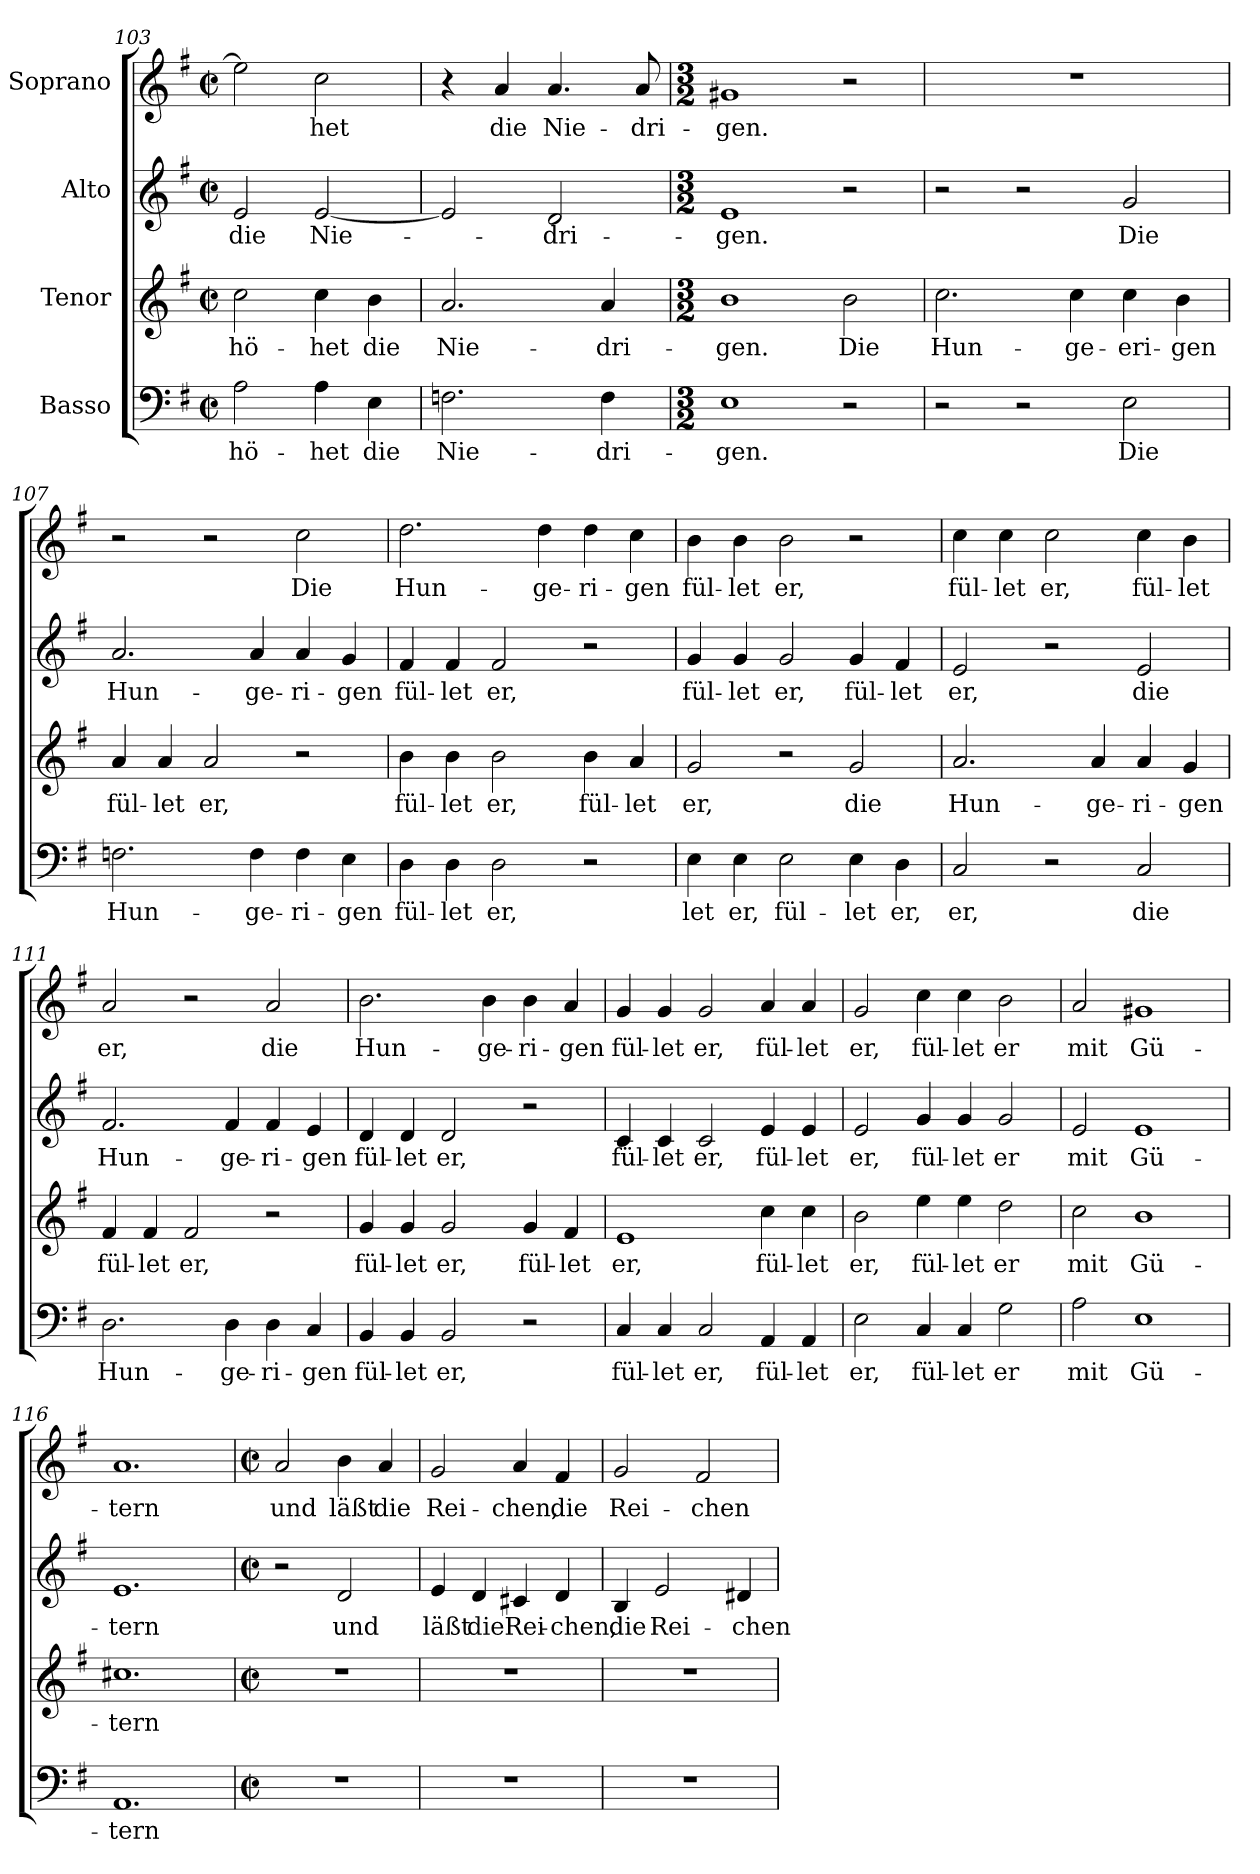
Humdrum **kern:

**kern	**text	**kern	**text	**kern	**text	**kern	**text
*part4	*part4	*part3	*part3	*part2	*part2	*part1	*part1
*staff4	*staff4	*staff3	*staff3	*staff2	*staff2	*staff1	*staff1
*I"Basso	*	*I"Tenor	*	*I"Alto	*	*I"Soprano	*
*clefF4	*	*clefG2	*	*clefG2	*	*clefG2	*
*	*	*ITrd7c12	*	*	*	*	*
*k[f#]	*	*k[f#]	*	*k[f#]	*	*k[f#]	*
*G:	*	*G:	*	*G:	*	*G:	*
*M2/2	*	*M2/2	*	*M2/2	*	*M2/2	*
*met(c|)	*	*met(c|)	*	*met(c|)	*	*met(c|)	*
=103	=103	=103	=103	=103	=103	=103	=103
!	!LO:LY:b	!	!LO:LY:b	!	!LO:LY:b	!	!
2A\	-hö-	2c\	-hö-	2e/	die	2ee\]	.
!	!LO:LY:b	!	!LO:LY:b	!	!LO:LY:b	!	!LO:LY:b
4A\	-het	4c\	-het	[2e/	Nie-	2cc\	-het
!	!LO:LY:b	!	!LO:LY:b	!	!	!	!
4E\	die	4B\	die	.	.	.	.
=104	=104	=104	=104	=104	=104	=104	=104
!	!LO:LY:b	!	!LO:LY:b	!	!	!	!
2.Fn\	Nie-	2.A/	Nie-	2e/]	.	4r	.
!	!	!	!	!	!	!	!LO:LY:b
.	.	.	.	.	.	4a/	die
!	!	!	!	!	!LO:LY:b	!	!LO:LY:b
.	.	.	.	2d/	-dri-	4.a/	Nie-
!	!LO:LY:b	!	!LO:LY:b	!	!	!	!
4F\	-dri-	4A/	-dri-	.	.	.	.
!	!	!	!	!	!	!	!LO:LY:b
.	.	.	.	.	.	8a/	-dri-
=105	=105	=105	=105	=105	=105	=105	=105
*M3/2	*	*M3/2	*	*M3/2	*	*M3/2	*
!	!LO:LY:b	!	!LO:LY:b	!	!LO:LY:b	!	!LO:LY:b
1E	-gen.	1B	-gen.	1e	-gen.	1g#X	-gen.
!	!	!	!LO:LY:b	!	!	!	!
2r	.	2B\	Die	2r	.	2r	.
=106	=106	=106	=106	=106	=106	=106	=106
!	!	!	!LO:LY:b	!	!	!	!
2r	.	2.c\	Hun-	2r	.	1.r	.
2r	.	.	.	2r	.	.	.
!	!	!	!LO:LY:b	!	!	!	!
.	.	4c\	-ge-	.	.	.	.
!	!LO:LY:b	!	!LO:LY:b	!	!LO:LY:b	!	!
2E\	Die	4c\	-eri-	2g/	Die	.	.
!	!	!	!LO:LY:b	!	!	!	!
.	.	4B\	-gen	.	.	.	.
!!LO:LB:g=z
=107	=107	=107	=107	=107	=107	=107	=107
!	!LO:LY:b	!	!LO:LY:b	!	!LO:LY:b	!	!
2.Fn\	Hun-	4A/	fül-	2.a/	Hun-	2r	.
!	!	!	!LO:LY:b	!	!	!	!
.	.	4A/	-let	.	.	.	.
!	!	!	!LO:LY:b	!	!	!	!
.	.	2A/	er,	.	.	2r	.
!	!LO:LY:b	!	!	!	!LO:LY:b	!	!
4F\	-ge-	.	.	4a/	-ge-	.	.
!	!LO:LY:b	!	!	!	!LO:LY:b	!	!LO:LY:b
4F\	-ri-	2r	.	4a/	-ri-	2cc\	Die
!	!LO:LY:b	!	!	!	!LO:LY:b	!	!
4E\	-gen	.	.	4g/	-gen	.	.
=108	=108	=108	=108	=108	=108	=108	=108
!	!LO:LY:b	!	!LO:LY:b	!	!LO:LY:b	!	!LO:LY:b
4D\	fül-	4B\	fül-	4f#/	fül-	2.dd\	Hun-
!	!LO:LY:b	!	!LO:LY:b	!	!LO:LY:b	!	!
4D\	-let	4B\	-let	4f#/	-let	.	.
!	!LO:LY:b	!	!LO:LY:b	!	!LO:LY:b	!	!
2D\	er,	2B\	er,	2f#/	er,	.	.
!	!	!	!	!	!	!	!LO:LY:b
.	.	.	.	.	.	4dd\	-ge-
!	!	!	!LO:LY:b	!	!	!	!LO:LY:b
2r	.	4B\	fül-	2r	.	4dd\	-ri-
!	!	!	!LO:LY:b	!	!	!	!LO:LY:b
.	.	4A/	-let	.	.	4cc\	-gen
=109	=109	=109	=109	=109	=109	=109	=109
!	!LO:LY:b	!	!LO:LY:b	!	!LO:LY:b	!	!LO:LY:b
4E\	-let	2G/	er,	4g/	fül-	4b\	fül-
!	!LO:LY:b	!	!	!	!LO:LY:b	!	!LO:LY:b
4E\	er,	.	.	4g/	-let	4b\	-let
!	!LO:LY:b	!	!	!	!LO:LY:b	!	!LO:LY:b
2E\	fül-	2r	.	2g/	er,	2b\	er,
!	!LO:LY:b	!	!LO:LY:b	!	!LO:LY:b	!	!
4E\	-let	2G/	die	4g/	fül-	2r	.
!	!LO:LY:b	!	!	!	!LO:LY:b	!	!
4D\	er,	.	.	4f#/	-let	.	.
=110	=110	=110	=110	=110	=110	=110	=110
!	!LO:LY:b	!	!LO:LY:b	!	!LO:LY:b	!	!LO:LY:b
2C/	er,	2.A/	Hun-	2e/	er,	4cc\	fül-
!	!	!	!	!	!	!	!LO:LY:b
.	.	.	.	.	.	4cc\	-let
!	!	!	!	!	!	!	!LO:LY:b
2r	.	.	.	2r	.	2cc\	er,
!	!	!	!LO:LY:b	!	!	!	!
.	.	4A/	-ge-	.	.	.	.
!	!LO:LY:b	!	!LO:LY:b	!	!LO:LY:b	!	!LO:LY:b
2C/	die	4A/	-ri-	2e/	die	4cc\	fül-
!	!	!	!LO:LY:b	!	!	!	!LO:LY:b
.	.	4G/	-gen	.	.	4b\	-let
!!LO:PB:g=z
=111	=111	=111	=111	=111	=111	=111	=111
!	!LO:LY:b	!	!LO:LY:b	!	!LO:LY:b	!	!LO:LY:b
2.D\	Hun-	4F#/	fül-	2.f#/	Hun-	2a/	er,
!	!	!	!LO:LY:b	!	!	!	!
.	.	4F#/	-let	.	.	.	.
!	!	!	!LO:LY:b	!	!	!	!
.	.	2F#/	er,	.	.	2r	.
!	!LO:LY:b	!	!	!	!LO:LY:b	!	!
4D\	-ge-	.	.	4f#/	-ge-	.	.
!	!LO:LY:b	!	!	!	!LO:LY:b	!	!LO:LY:b
4D\	-ri-	2r	.	4f#/	-ri-	2a/	die
!	!LO:LY:b	!	!	!	!LO:LY:b	!	!
4C/	-gen	.	.	4e/	-gen	.	.
=112	=112	=112	=112	=112	=112	=112	=112
!	!LO:LY:b	!	!LO:LY:b	!	!LO:LY:b	!	!LO:LY:b
4BB/	fül-	4G/	fül-	4d/	fül-	2.b\	Hun-
!	!LO:LY:b	!	!LO:LY:b	!	!LO:LY:b	!	!
4BB/	-let	4G/	-let	4d/	-let	.	.
!	!LO:LY:b	!	!LO:LY:b	!	!LO:LY:b	!	!
2BB/	er,	2G/	er,	2d/	er,	.	.
!	!	!	!	!	!	!	!LO:LY:b
.	.	.	.	.	.	4b\	-ge-
!	!	!	!LO:LY:b	!	!	!	!LO:LY:b
2r	.	4G/	fül-	2r	.	4b\	-ri-
!	!	!	!LO:LY:b	!	!	!	!LO:LY:b
.	.	4F#/	-let	.	.	4a/	-gen
=113	=113	=113	=113	=113	=113	=113	=113
!	!LO:LY:b	!	!LO:LY:b	!	!LO:LY:b	!	!LO:LY:b
4C/	fül-	1E	er,	4c/	fül-	4g/	fül-
!	!LO:LY:b	!	!	!	!LO:LY:b	!	!LO:LY:b
4C/	-let	.	.	4c/	-let	4g/	-let
!	!LO:LY:b	!	!	!	!LO:LY:b	!	!LO:LY:b
2C/	er,	.	.	2c/	er,	2g/	er,
!	!LO:LY:b	!	!LO:LY:b	!	!LO:LY:b	!	!LO:LY:b
4AA/	fül-	4c\	fül-	4e/	fül-	4a/	fül-
!	!LO:LY:b	!	!LO:LY:b	!	!LO:LY:b	!	!LO:LY:b
4AA/	-let	4c\	-let	4e/	-let	4a/	-let
=114	=114	=114	=114	=114	=114	=114	=114
!	!LO:LY:b	!	!LO:LY:b	!	!LO:LY:b	!	!LO:LY:b
2E\	er,	2B\	er,	2e/	er,	2g/	er,
!	!LO:LY:b	!	!LO:LY:b	!	!LO:LY:b	!	!LO:LY:b
4C/	fül-	4e\	fül-	4g/	fül-	4cc\	fül-
!	!LO:LY:b	!	!LO:LY:b	!	!LO:LY:b	!	!LO:LY:b
4C/	-let	4e\	-let	4g/	-let	4cc\	-let
!	!LO:LY:b	!	!LO:LY:b	!	!LO:LY:b	!	!LO:LY:b
2G\	er	2d\	er	2g/	er	2b\	er
!!LO:LB:g=z
=115	=115	=115	=115	=115	=115	=115	=115
!	!LO:LY:b	!	!LO:LY:b	!	!LO:LY:b	!	!LO:LY:b
2A\	mit	2c\	mit	2e/	mit	2a/	mit
!	!LO:LY:b	!	!LO:LY:b	!	!LO:LY:b	!	!LO:LY:b
1E	Gü-	1B	Gü-	1e	Gü-	1g#X	Gü-
=116	=116	=116	=116	=116	=116	=116	=116
!	!LO:LY:b	!	!LO:LY:b	!	!LO:LY:b	!	!LO:LY:b
1.AA	-tern	1.c#X	-tern	1.e	-tern	1.a	-tern
=117	=117	=117	=117	=117	=117	=117	=117
*M2/2	*	*M2/2	*	*M2/2	*	*M2/2	*
*met(c|)	*	*met(c|)	*	*met(c|)	*	*met(c|)	*
!	!	!	!	!	!	!	!LO:LY:b
1r	.	1r	.	2r	.	2a/	und
!	!	!	!	!	!LO:LY:b	!	!LO:LY:b
.	.	.	.	2d/	und	4b\	läßt
!	!	!	!	!	!	!	!LO:LY:b
.	.	.	.	.	.	4a/	die
=118	=118	=118	=118	=118	=118	=118	=118
!	!	!	!	!	!LO:LY:b	!	!LO:LY:b
1r	.	1r	.	4e/	läßt	2g/	Rei-
!	!	!	!	!	!LO:LY:b	!	!
.	.	.	.	4d/	die	.	.
!	!	!	!	!	!LO:LY:b	!	!LO:LY:b
.	.	.	.	4c#X/	Rei-	4a/	-chen,
!	!	!	!	!	!LO:LY:b	!	!LO:LY:b
.	.	.	.	4d/	-chen,	4f#/	die
=119	=119	=119	=119	=119	=119	=119	=119
!	!	!	!	!	!LO:LY:b	!	!LO:LY:b
1r	.	1r	.	4B/	die	2g/	Rei-
!	!	!	!	!	!LO:LY:b	!	!
.	.	.	.	2e/	Rei-	.	.
!	!	!	!	!	!	!	!LO:LY:b
.	.	.	.	.	.	2f#/	-chen
!	!	!	!	!	!LO:LY:b	!	!
.	.	.	.	4d#X/	-chen	.	.
=	=	=	=	=	=	=	=
*-	*-	*-	*-	*-	*-	*-	*-
